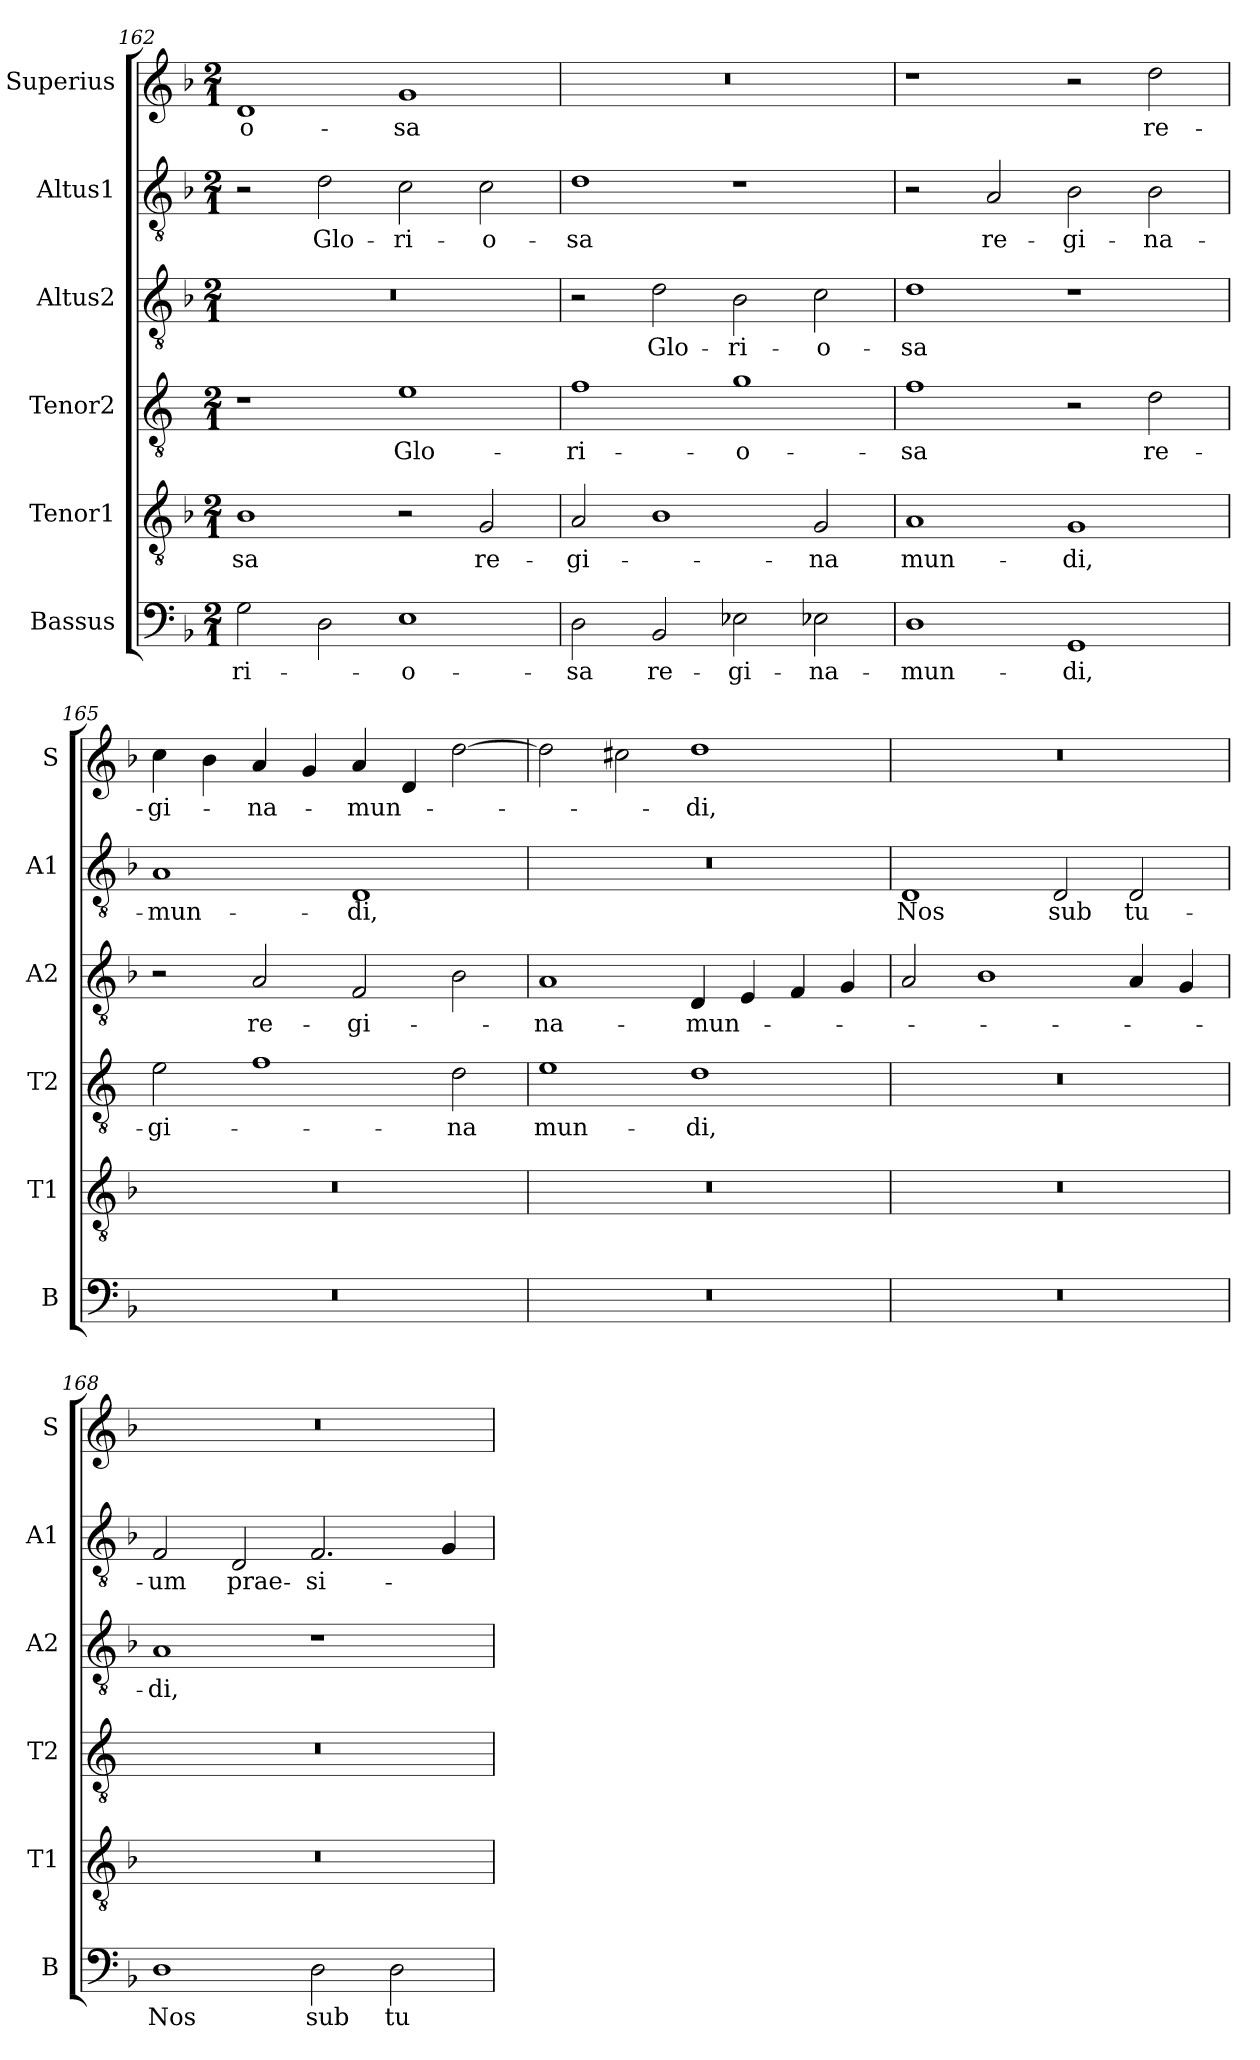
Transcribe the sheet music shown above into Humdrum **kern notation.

**kern	**text	**kern	**text	**kern	**text	**kern	**text	**kern	**text	**kern	**text
*part6	*part6	*part5	*part5	*part4	*part4	*part3	*part3	*part2	*part2	*part1	*part1
*staff6	*staff6	*staff5	*staff5	*staff4	*staff4	*staff3	*staff3	*staff2	*staff2	*staff1	*staff1
*I"Bassus	*	*I"Tenor1	*	*I"Tenor2	*	*I"Altus2	*	*I"Altus1	*	*I"Superius	*
*I'B	*	*I'T1	*	*I'T2	*	*I'A2	*	*I'A1	*	*I'S	*
*clefF4	*	*clefGv2	*	*clefGv2	*	*clefGv2	*	*clefGv2	*	*clefG2	*
*k[b-]	*	*k[b-]	*	*k[]	*	*k[b-]	*	*k[b-]	*	*k[b-]	*
*M2/1	*	*M2/1	*	*M2/1	*	*M2/1	*	*M2/1	*	*M2/1	*
=162	=162	=162	=162	=162	=162	=162	=162	=162	=162	=162	=162
2G\	-ri-	1B-	-sa	1r	.	0r	.	2r	.	1d	-o-
2D\	.	.	.	.	.	.	.	2d\	Glo-	.	.
1E	-o-	2r	.	1e	Glo-	.	.	2c\	-ri-	1g	-sa
.	.	2G/	re-	.	.	.	.	2c\	-o-	.	.
=163	=163	=163	=163	=163	=163	=163	=163	=163	=163	=163	=163
2D\	-sa	2A/	-gi-	1f	-ri-	2r	.	1d	-sa	0r	.
2BB-/	re-	1B-	.	.	.	2d\	Glo-	.	.	.	.
2E-X\	-gi-	.	.	1g	-o-	2B-\	-ri-	1r	.	.	.
2E-X\	-na-	2G/	-na	.	.	2c\	-o-	.	.	.	.
=164	=164	=164	=164	=164	=164	=164	=164	=164	=164	=164	=164
1D	-mun-	1A	mun-	1f	-sa	1d	-sa	2r	.	1r	.
.	.	.	.	.	.	.	.	2A/	re-	.	.
1GG	-di,	1G	-di,	2r	.	1r	.	2B-\	-gi-	2r	.
.	.	.	.	2d\	re-	.	.	2B-\	-na-	2dd\	re-
=165	=165	=165	=165	=165	=165	=165	=165	=165	=165	=165	=165
0r	.	0r	.	2e\	-gi-	2r	.	1A	-mun-	4cc\	-gi-
.	.	.	.	.	.	.	.	.	.	4b-\	.
.	.	.	.	1f	.	2A/	re-	.	.	4a/	-na-
.	.	.	.	.	.	.	.	.	.	4g/	.
.	.	.	.	.	.	2F/	-gi-	1D	-di,	4a/	-mun-
.	.	.	.	.	.	.	.	.	.	4d/	.
.	.	.	.	2d\	-na	2B-\	.	.	.	[2dd\	.
=166	=166	=166	=166	=166	=166	=166	=166	=166	=166	=166	=166
0r	.	0r	.	1e	mun-	1A	-na-	0r	.	2dd\]	.
.	.	.	.	.	.	.	.	.	.	2cc#X\	.
.	.	.	.	1d	-di,	4D/	-mun-	.	.	1dd	-di,
.	.	.	.	.	.	4E/	.	.	.	.	.
.	.	.	.	.	.	4F/	.	.	.	.	.
.	.	.	.	.	.	4G/	.	.	.	.	.
=167	=167	=167	=167	=167	=167	=167	=167	=167	=167	=167	=167
0r	.	0r	.	0r	.	2A/	.	1D	Nos	0r	.
.	.	.	.	.	.	1B-	.	.	.	.	.
.	.	.	.	.	.	.	.	2D/	sub	.	.
.	.	.	.	.	.	4A/	.	2D/	tu-	.	.
.	.	.	.	.	.	4G/	.	.	.	.	.
=168	=168	=168	=168	=168	=168	=168	=168	=168	=168	=168	=168
1D	Nos	0r	.	0r	.	1A	-di,	2F/	-um	0r	.
.	.	.	.	.	.	.	.	2D/	prae-	.	.
2D\	sub	.	.	.	.	1r	.	2.F/	-si-	.	.
2D\	tu-	.	.	.	.	.	.	.	.	.	.
.	.	.	.	.	.	.	.	4G/	.	.	.
=	=	=	=	=	=	=	=	=	=	=	=
*-	*-	*-	*-	*-	*-	*-	*-	*-	*-	*-	*-
